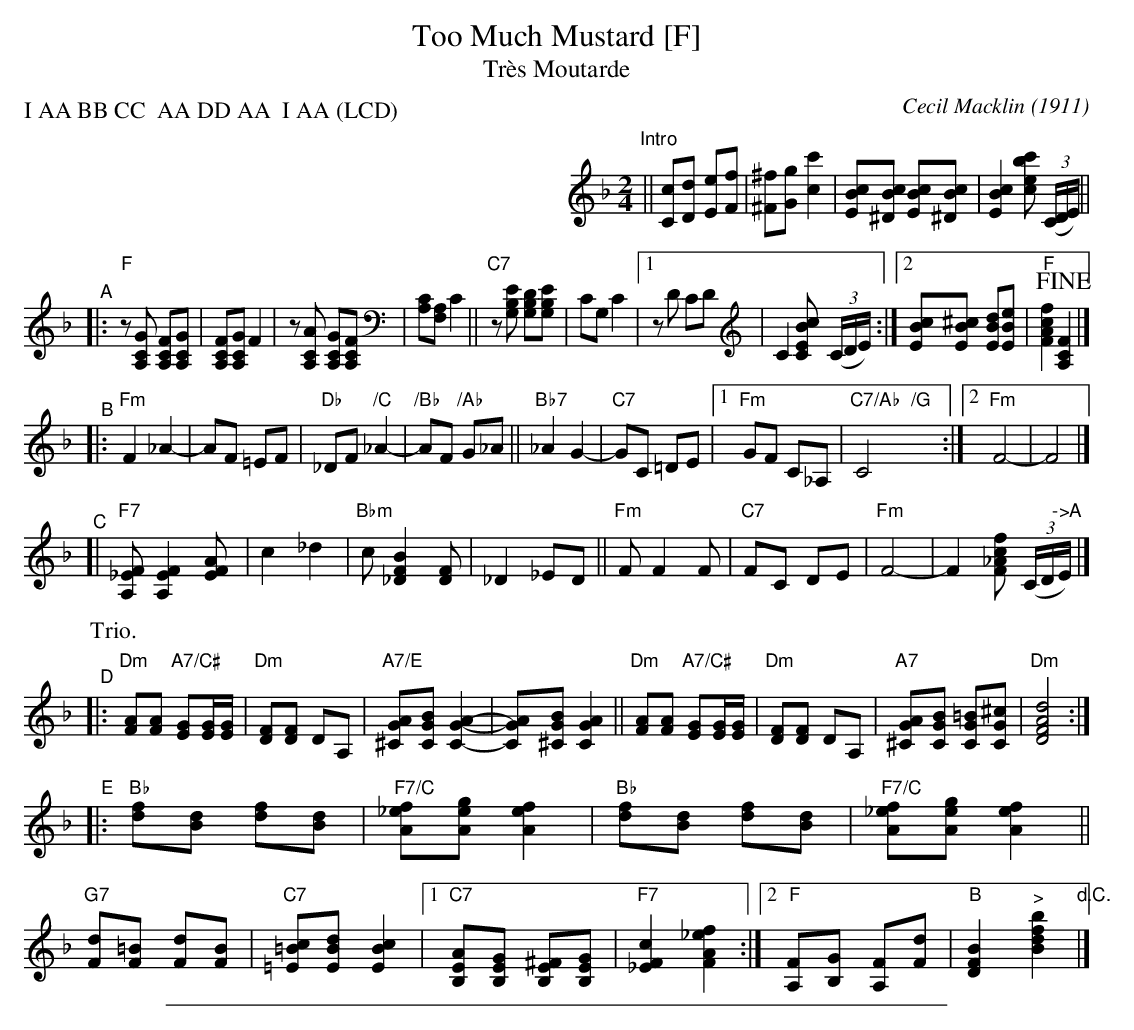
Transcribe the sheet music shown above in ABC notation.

X:1
T: Too Much Mustard [F]
T: Tr\`es Moutarde
C: Cecil Macklin (1911)
M: 2/4
L: 1/8
P: I AA BB C AA DD EE FF I AA (original)
P: I AA BB CC  AA DD AA  I AA (LCD)
K: F
"Intro"||\
[cC][dD] [eE][fF] | [^f^F][gG] [c'2c2] |\
[cBE][cB^D] [cBE][cB^D] | [c2B2E2] [c'bec] (3(C/D/E/) ||
"^A"|:\
"F"z[GCA,] [FCA,][GCA,] | [FCA,][GCA,] F2 |\
z[ACA,] [GCA,][FCA,] | [CA,][A,F,] C2 ||\
"C7"z[EB,G,] [DB,G,][EB,G,] | CG, C2 |\
[1 zD CD | C2 [cBEC] (3(C/D/E/) :|\
[2 [cBE][^cBE] [dBE][eBE] | "F"[f2c2A2F2] !fine![F2C2A,2] |]
"^B"|:\
"Fm"F2 _A2- | AF =EF |\
"Db"_DF "/C"_A2- | "/Bb"AF "/Ab"G_A ||\
"Bb7"_A2 G2- | "C7"GC =DE |\
[1 "Fm"GF C_A, | "C7/Ab  /G"C4 :|\
[2 "Fm"F4- | F4 |]
"^C"[|\
"F7"[F_EA,] [F2E2A,2] [AFE] | c2 _d2 |\
"Bbm"c [B2F2_D2] [FD] | _D2 _ED ||\
"Fm"F F2 F | "C7"FC DE |\
"Fm"F4- | F2 [fc_AF] (3(C/D/"->A"E/) |]
P: Trio.
"^D"|:\
"Dm"[AF][AF] "A7/C#"[GE][G/E/][G/E/] | "Dm"[FD][FD] DA, |\
"A7/E"[AG^C][BGC] [A2-G2-C2-] | [AGC][BG^C] [A2G2C2] ||\
"Dm"[AF][AF] "A7/C#"[GE][G/E/][G/E/] | "Dm"[FD][FD] DA, |\
"A7"[AG^C][BGC] [=BGC][^cGC] | "Dm"[d4A4F4D4] :|
"E"|:\
"Bb"[fd][dB] [fd][dB] | "F7/C"[f_eA][geA] [f2e2A2] |\
"Bb"[fd][dB] [fd][dB] | "F7/C"[f_eA][geA] [f2e2A2] ||\
"G7"[dF][=BF] [dF][BF] | "C7"[c=B=E][dBE] [c2B2E2] |\
[1 "C7"[AEB,][GEB,] [^FEB,][GEB,] | "F7"[c2F2_E2] [f2_e2A2F2] :|\
[2 "F"[FA,][GB,]  [FA,][dF] | "B"[B2F2D2] "^>"[b2f2d2B2] "d.C."|]
